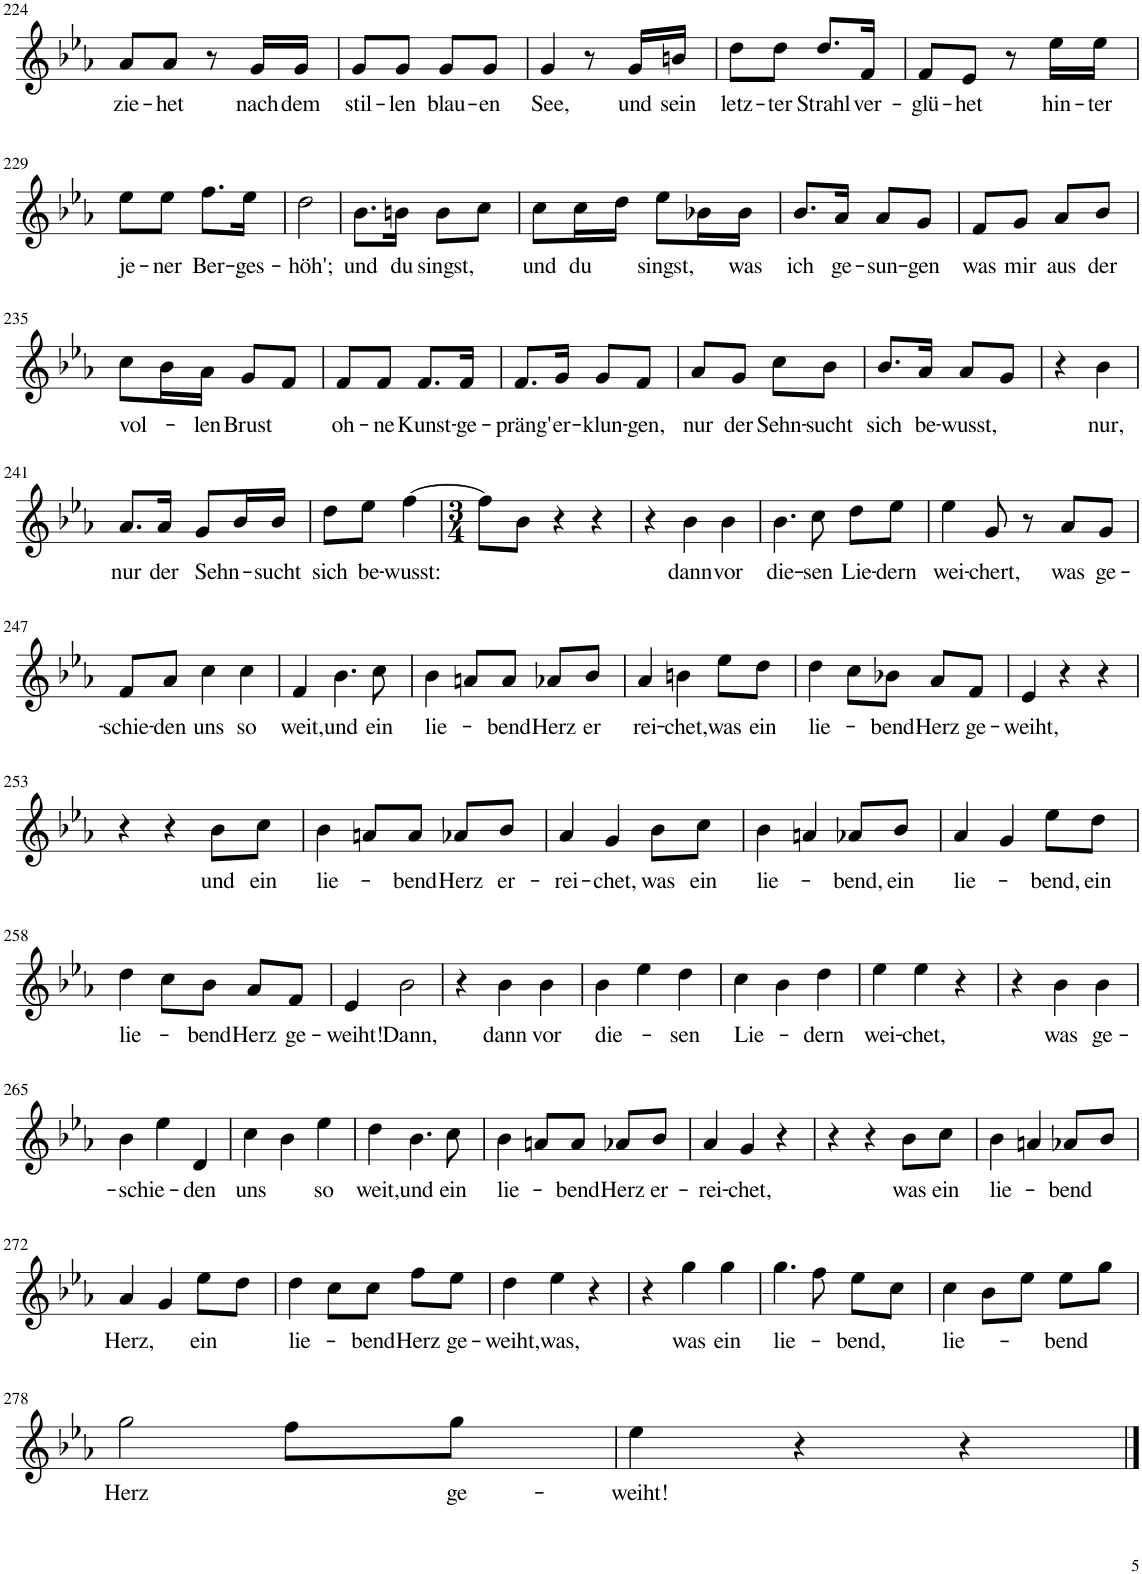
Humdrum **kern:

**kern	**text
*part1	*part1
*staff1	*staff1
*I"Piano	*
*I'Pno	*
!!LO:PB:g=z
*clefG2	*
*k[b-e-a-]	*
*M2/4	*
=224	=224
!	!LO:LY:b
8a-/L	zie-
!	!LO:LY:b
8a-/J	-het
8r	.
!	!LO:LY:b
16g/LL	nach
!	!LO:LY:b
16g/JJ	dem
=225	=225
!	!LO:LY:b
8g/L	stil-
!	!LO:LY:b
8g/J	-len
!	!LO:LY:b
8g/L	blau-
!	!LO:LY:b
8g/J	-en
=226	=226
!	!LO:LY:b
4g/	See,
8r	.
!	!LO:LY:b
16g/LL	und
!	!LO:LY:b
16bn/JJ	sein
=227	=227
!	!LO:LY:b
8dd\L	letz-
!	!LO:LY:b
8dd\J	-ter
!	!LO:LY:b
8.dd/L	Strahl
!	!LO:LY:b
16f/Jk	ver-
=228	=228
!	!LO:LY:b
8f/L	-glü-
!	!LO:LY:b
8e-/J	-het
8r	.
!	!LO:LY:b
16ee-\LL	hin-
!	!LO:LY:b
16ee-\JJ	-ter
!!LO:LB:g=z
=229	=229
!	!LO:LY:b
8ee-\L	je-
!	!LO:LY:b
8ee-\J	-ner
!	!LO:LY:b
8.ff\L	Ber-
!	!LO:LY:b
16ee-\Jk	-ges-
=230	=230
!	!LO:LY:b
2dd\	-höh';
=231	=231
!	!LO:LY:b
8.b-\L	und
!	!LO:LY:b
16bn\Jk	du
!	!LO:LY:b
8b\L	singst,
8cc\J	.
=232	=232
!	!LO:LY:b
8cc\L	und
!	!LO:LY:b
16cc\L	du
16dd\JJ	.
!	!LO:LY:b
8ee-\L	singst,
16b-X\L	.
!	!LO:LY:b
16b-\JJ	was
=233	=233
!	!LO:LY:b
8.b-/L	ich
!	!LO:LY:b
16a-/Jk	ge-
!	!LO:LY:b
8a-/L	-sun-
!	!LO:LY:b
8g/J	-gen
=234	=234
!	!LO:LY:b
8f/L	was
!	!LO:LY:b
8g/J	mir
!	!LO:LY:b
8a-/L	aus
!	!LO:LY:b
8b-/J	der
!!LO:LB:g=z
=235	=235
!	!LO:LY:b
8cc\L	vol-
16b-\L	.
!	!LO:LY:b
16a-\JJ	-len
!	!LO:LY:b
8g/L	Brust
8f/J	.
=236	=236
!	!LO:LY:b
8f/L	oh-
!	!LO:LY:b
8f/J	-ne
!	!LO:LY:b
8.f/L	Kunst-
!	!LO:LY:b
16f/Jk	-ge-
=237	=237
!	!LO:LY:b
8.f/L	-präng'
!	!LO:LY:b
16g/Jk	er-
!	!LO:LY:b
8g/L	-klun-
!	!LO:LY:b
8f/J	-gen,
=238	=238
!	!LO:LY:b
8a-/L	nur
!	!LO:LY:b
8g/J	der
!	!LO:LY:b
8cc\L	Sehn-
!	!LO:LY:b
8b-\J	-sucht
=239	=239
!	!LO:LY:b
8.b-/L	sich
!	!LO:LY:b
16a-/Jk	be-
!	!LO:LY:b
8a-/L	-wusst,
8g/J	.
=240	=240
4r	.
!	!LO:LY:b
4b-\	nur,
!!LO:LB:g=z
=241	=241
!	!LO:LY:b
8.a-/L	nur
!	!LO:LY:b
16a-/Jk	der
!	!LO:LY:b
8g/L	Sehn-
16b-/L	.
!	!LO:LY:b
16b-/JJ	-sucht
=242	=242
!	!LO:LY:b
8dd\L	sich
!	!LO:LY:b
8ee-\J	be-
!	!LO:LY:b
[4ff\	-wusst:
=243	=243
*M3/4	*
8ff\L]	.
8b-\J	.
4r	.
4r	.
=244	=244
4r	.
!	!LO:LY:b
4b-\	dann
!	!LO:LY:b
4b-\	vor
=245	=245
!	!LO:LY:b
4.b-\	die-
!	!LO:LY:b
8cc\	-sen
!	!LO:LY:b
8dd\L	Lie-
!	!LO:LY:b
8ee-\J	-dern
=246	=246
!	!LO:LY:b
4ee-\	wei-
!	!LO:LY:b
8g/	-chert,
8r	.
!	!LO:LY:b
8a-/L	was
!	!LO:LY:b
8g/J	ge-
!!LO:LB:g=z
=247	=247
!	!LO:LY:b
8f/L	-schie-
!	!LO:LY:b
8a-/J	-den
!	!LO:LY:b
4cc\	uns
!	!LO:LY:b
4cc\	so
=248	=248
!	!LO:LY:b
4f/	weit,
!	!LO:LY:b
4.b-\	und
!	!LO:LY:b
8cc\	ein
=249	=249
!	!LO:LY:b
4b-\	lie-
8an/L	.
!	!LO:LY:b
8a/J	-bend
!	!LO:LY:b
8a-X/L	Herz
!	!LO:LY:b
8b-/J	er
=250	=250
!	!LO:LY:b
4a-/	-rei-
!	!LO:LY:b
4bn\	-chet,
!	!LO:LY:b
8ee-\L	was
!	!LO:LY:b
8dd\J	ein
=251	=251
!	!LO:LY:b
4dd\	lie-
8cc\L	.
!	!LO:LY:b
8b-X\J	-bend
!	!LO:LY:b
8a-/L	Herz
!	!LO:LY:b
8f/J	ge-
=252	=252
!	!LO:LY:b
4e-/	-weiht,
4r	.
4r	.
!!LO:LB:g=z
=253	=253
4r	.
4r	.
!	!LO:LY:b
8b-\L	und
!	!LO:LY:b
8cc\J	ein
=254	=254
!	!LO:LY:b
4b-\	lie-
8an/L	.
!	!LO:LY:b
8a/J	-bend
!	!LO:LY:b
8a-X/L	Herz
!	!LO:LY:b
8b-/J	er-
=255	=255
!	!LO:LY:b
4a-/	-rei-
!	!LO:LY:b
4g/	-chet,
!	!LO:LY:b
8b-\L	was
!	!LO:LY:b
8cc\J	ein
=256	=256
!	!LO:LY:b
4b-\	lie-
4an/	.
!	!LO:LY:b
8a-X/L	-bend,
!	!LO:LY:b
8b-/J	ein
=257	=257
!	!LO:LY:b
4a-/	lie-
4g/	.
!	!LO:LY:b
8ee-\L	-bend,
!	!LO:LY:b
8dd\J	ein
!!LO:LB:g=z
=258	=258
!	!LO:LY:b
4dd\	lie-
8cc\L	.
!	!LO:LY:b
8b-\J	-bend
!	!LO:LY:b
8a-/L	Herz
!	!LO:LY:b
8f/J	ge-
=259	=259
!	!LO:LY:b
4e-/	-weiht!
!	!LO:LY:b
2b-\	Dann,
=260	=260
4r	.
!	!LO:LY:b
4b-\	dann
!	!LO:LY:b
4b-\	vor
=261	=261
!	!LO:LY:b
4b-\	die-
4ee-\	.
!	!LO:LY:b
4dd\	-sen
=262	=262
!	!LO:LY:b
4cc\	Lie-
4b-\	.
!	!LO:LY:b
4dd\	-dern
=263	=263
!	!LO:LY:b
4ee-\	wei-
!	!LO:LY:b
4ee-\	-chet,
4r	.
=264	=264
4r	.
!	!LO:LY:b
4b-\	was
!	!LO:LY:b
4b-\	ge-
!!LO:LB:g=z
=265	=265
!	!LO:LY:b
4b-\	-schie-
4ee-\	.
!	!LO:LY:b
4d/	-den
=266	=266
!	!LO:LY:b
4cc\	uns
4b-\	.
!	!LO:LY:b
4ee-\	so
=267	=267
!	!LO:LY:b
4dd\	weit,
!	!LO:LY:b
4.b-\	und
!	!LO:LY:b
8cc\	ein
=268	=268
!	!LO:LY:b
4b-\	lie-
8an/L	.
!	!LO:LY:b
8a/J	-bend
!	!LO:LY:b
8a-X/L	Herz
!	!LO:LY:b
8b-/J	er-
=269	=269
!	!LO:LY:b
4a-/	-rei-
!	!LO:LY:b
4g/	-chet,
4r	.
=270	=270
4r	.
4r	.
!	!LO:LY:b
8b-\L	was
!	!LO:LY:b
8cc\J	ein
=271	=271
!	!LO:LY:b
4b-\	lie-
4an/	.
!	!LO:LY:b
8a-X/L	-bend
8b-/J	.
!!LO:LB:g=z
=272	=272
!	!LO:LY:b
4a-/	Herz,
4g/	.
!	!LO:LY:b
8ee-\L	ein
8dd\J	.
=273	=273
!	!LO:LY:b
4dd\	lie-
8cc\L	.
!	!LO:LY:b
8cc\J	-bend
!	!LO:LY:b
8ff\L	Herz
!	!LO:LY:b
8ee-\J	ge-
=274	=274
!	!LO:LY:b
4dd\	-weiht,
!	!LO:LY:b
4ee-\	was,
4r	.
=275	=275
4r	.
!	!LO:LY:b
4gg\	was
!	!LO:LY:b
4gg\	ein
=276	=276
!	!LO:LY:b
4.gg\	lie-
8ff\	.
!	!LO:LY:b
8ee-\L	-bend,
8cc\J	.
=277	=277
!	!LO:LY:b
4cc\	lie-
8b-\L	.
8ee-\J	.
!	!LO:LY:b
8ee-\L	-bend
8gg\J	.
!!LO:LB:g=z
=278	=278
!	!LO:LY:b
2gg\	Herz
8ff\L	.
!	!LO:LY:b
8gg\J	ge-
=279	=279
!	!LO:LY:b
4ee-\	-weiht!
4r	.
4r	.
==	==
*-	*-
